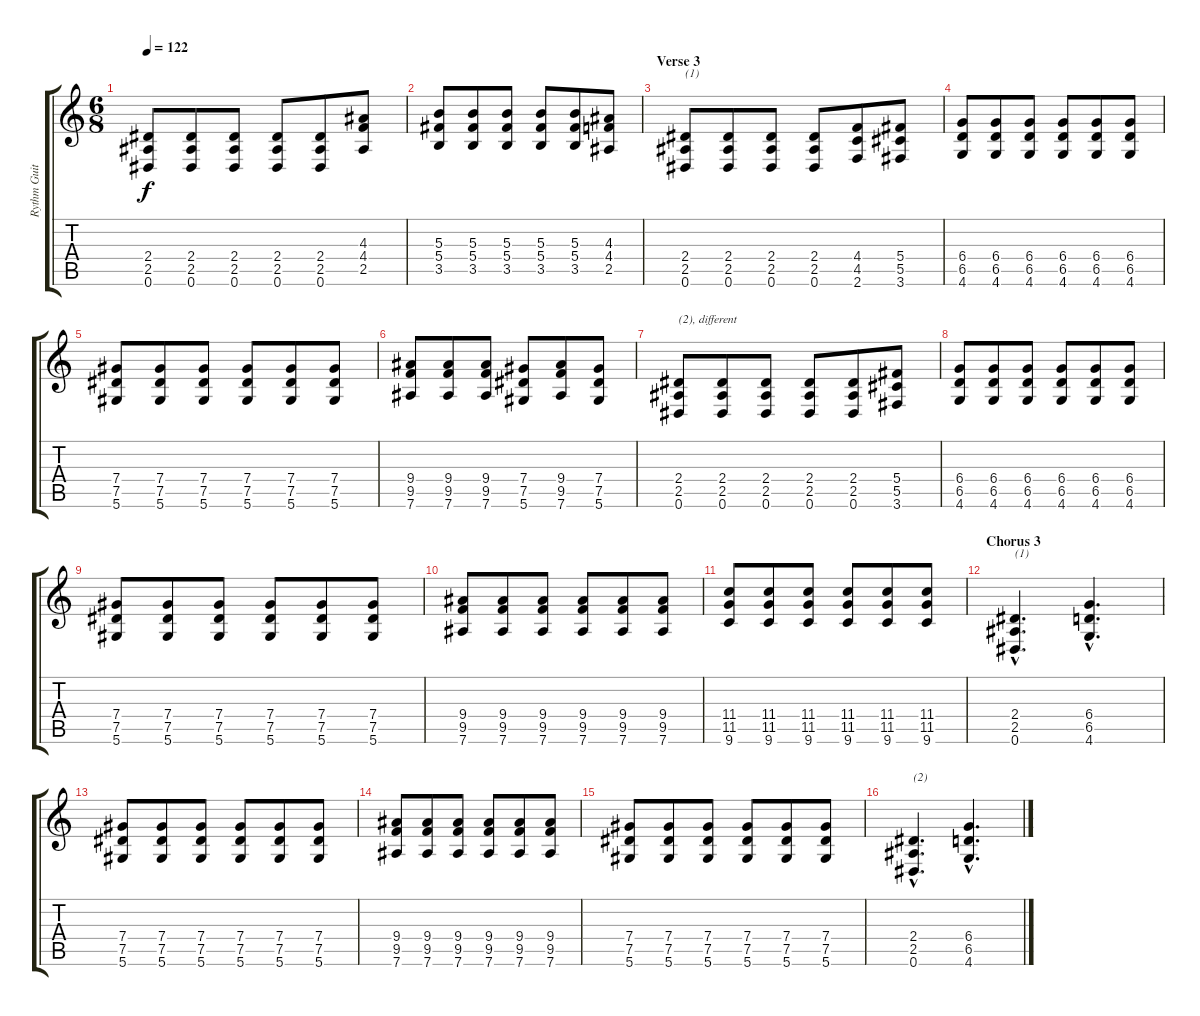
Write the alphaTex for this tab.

\track ("Rythm Guitar" "Rythm Guit") {instrument distortionguitar}
\staff {score tabs}
\tuning (Eb4 Bb3 Gb3 Db3 Ab2 Eb2) {hide}
\ts (6 8)
\tempo 122
\clef g2
\ks c
(2.4 2.5 0.6).8{dy f} (2.4 2.5 0.6).8 (2.4 2.5 0.6).8 (2.4 2.5 0.6).8 (2.4 2.5 0.6).8 (4.3 4.4 2.5).8 |
(5.3 5.4 3.5).8 (5.3 5.4 3.5).8 (5.3 5.4 3.5).8 (5.3 5.4 3.5).8 (5.3 5.4 3.5).8 (4.3 4.4 2.5).8 |
\section ("" "Verse 3")
(2.4 2.5 0.6).8{txt "(1)"} (2.4 2.5 0.6).8 (2.4 2.5 0.6).8 (2.4 2.5 0.6).8 (4.4 4.5 2.6).8 (5.4 5.5 3.6).8 |
(6.4 6.5 4.6).8 (6.4 6.5 4.6).8 (6.4 6.5 4.6).8 (6.4 6.5 4.6).8 (6.4 6.5 4.6).8 (6.4 6.5 4.6).8 |
(7.4 7.5 5.6).8 (7.4 7.5 5.6).8 (7.4 7.5 5.6).8 (7.4 7.5 5.6).8 (7.4 7.5 5.6).8 (7.4 7.5 5.6).8 |
(9.4 9.5 7.6).8 (9.4 9.5 7.6).8 (9.4 9.5 7.6).8 (7.4 7.5 5.6).8 (9.4 9.5 7.6).8 (7.4 7.5 5.6).8 |
(2.4 2.5 0.6).8{txt "(2), different"} (2.4 2.5 0.6).8 (2.4 2.5 0.6).8 (2.4 2.5 0.6).8 (2.4 2.5 0.6).8 (5.4 5.5 3.6).8 |
(6.4 6.5 4.6).8 (6.4 6.5 4.6).8 (6.4 6.5 4.6).8 (6.4 6.5 4.6).8 (6.4 6.5 4.6).8 (6.4 6.5 4.6).8 |
(7.4 7.5 5.6).8 (7.4 7.5 5.6).8 (7.4 7.5 5.6).8 (7.4 7.5 5.6).8 (7.4 7.5 5.6).8 (7.4 7.5 5.6).8 |
(9.4 9.5 7.6).8 (9.4 9.5 7.6).8 (9.4 9.5 7.6).8 (9.4 9.5 7.6).8 (9.4 9.5 7.6).8 (9.4 9.5 7.6).8 |
(11.4 11.5 9.6).8 (11.4 11.5 9.6).8 (11.4 11.5 9.6).8 (11.4 11.5 9.6).8 (11.4 11.5 9.6).8 (11.4 11.5 9.6).8 |
\section ("" "Chorus 3")
(2.4{hac} 2.5{hac} 0.6{hac}).4{d txt "(1)"} (6.4{hac} 6.5{hac} 4.6{hac}).4{d} |
(7.4 7.5 5.6).8 (7.4 7.5 5.6).8 (7.4 7.5 5.6).8 (7.4 7.5 5.6).8 (7.4 7.5 5.6).8 (7.4 7.5 5.6).8 |
(9.4 9.5 7.6).8 (9.4 9.5 7.6).8 (9.4 9.5 7.6).8 (9.4 9.5 7.6).8 (9.4 9.5 7.6).8 (9.4 9.5 7.6).8 |
(7.4 7.5 5.6).8 (7.4 7.5 5.6).8 (7.4 7.5 5.6).8 (7.4 7.5 5.6).8 (7.4 7.5 5.6).8 (7.4 7.5 5.6).8 |
(2.4{hac} 2.5{hac} 0.6{hac}).4{d txt "(2)"} (6.4{hac} 6.5{hac} 4.6{hac}).4{d}
